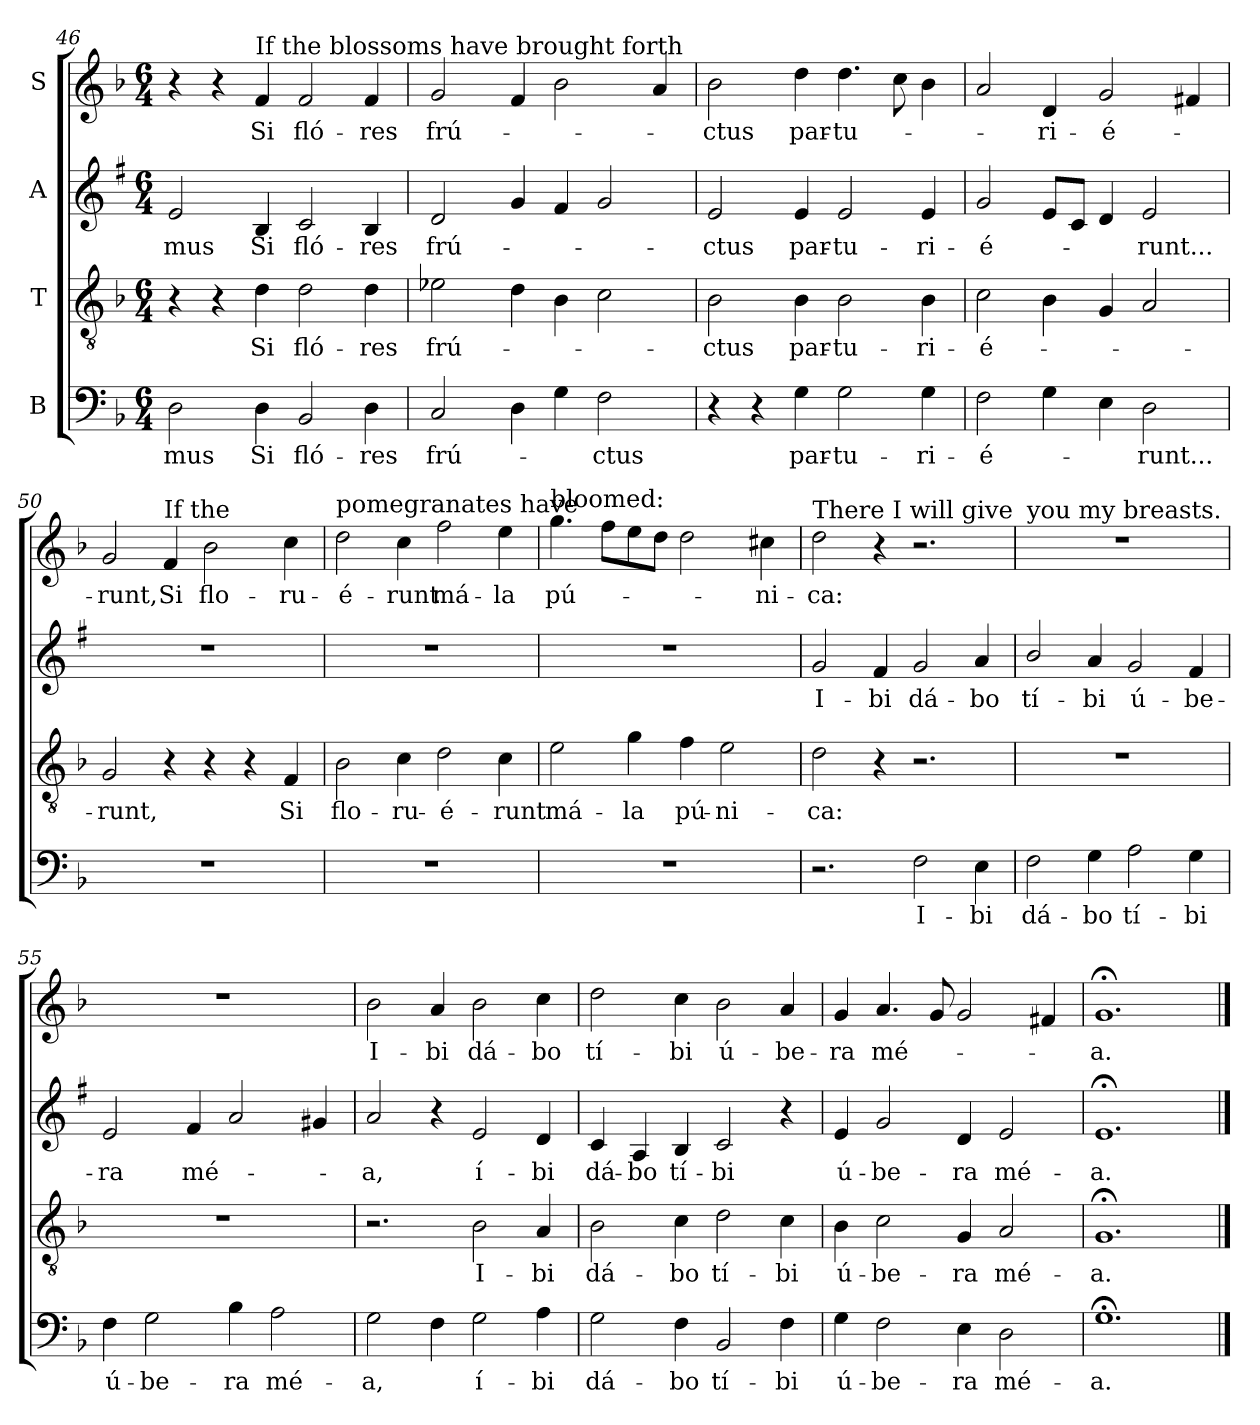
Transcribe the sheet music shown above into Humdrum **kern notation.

**kern	**text	**kern	**text	**kern	**text	**kern	**text
*part4	*part4	*part3	*part3	*part2	*part2	*part1	*part1
*staff4	*staff4	*staff3	*staff3	*staff2	*staff2	*staff1	*staff1
*I"B	*	*I"T	*	*I"A	*	*I"S	*
*clefF4	*	*clefGv2	*	*clefG2	*	*clefG2	*
*	*	*	*	*ITrd1c2	*	*	*
*k[b-]	*	*k[b-]	*	*k[b-]	*	*k[b-]	*
*F:	*	*F:	*	*F:	*	*F:	*
*M6/4	*	*M6/4	*	*M6/4	*	*M6/4	*
=46	=46	=46	=46	=46	=46	=46	=46
!	!LO:LY:b	!	!	!	!LO:LY:b	!	!
2D\	-mus	4r	.	2d/	-mus	4r	.
.	.	4r	.	.	.	4r	.
!	!	!	!	!	!	!LO:TX:a:t=If the blossoms	!
!	!LO:LY:b	!	!LO:LY:b	!	!LO:LY:b	!	!LO:LY:b
4D\	Si	4d\	Si	4A/	Si	4f/	Si
!	!LO:LY:b	!	!LO:LY:b	!	!LO:LY:b	!	!LO:LY:b
2BB-/	fló-	2d\	fló-	2B-/	fló-	2f/	fló-
!	!LO:LY:b	!	!LO:LY:b	!	!LO:LY:b	!	!LO:LY:b
4D\	-res	4d\	-res	4A/	-res	4f/	-res
=47	=47	=47	=47	=47	=47	=47	=47
!	!LO:LY:b	!	!LO:LY:b	!	!LO:LY:b	!	!LO:LY:b
*	*	*	*	*	*	*^	*
2C/	frú-	2e-X\	frú-	2c/	frú-	2g/	16ryy	frú-
!	!	!	!	!	!	!	!LO:TX:a:t=have brought forth	!
.	.	.	.	.	.	.	1ryy	.
4D\	.	4d\	.	4f/	.	4f/	.	.
4G\	.	4B-\	.	4e/	.	2b-\	.	.
!	!LO:LY:b	!	!	!	!	!	!	!
2F\	-ctus	2c\	.	2f/	.	.	.	.
.	.	.	.	.	.	.	4..ryy	.
.	.	.	.	.	.	4a/	.	.
=48	=48	=48	=48	=48	=48	=48	=48	=48
!	!	!	!	!	!	!LO:TX:a:t=fruit,	!	!
!	!	!	!LO:LY:b	!	!LO:LY:b	!	!	!LO:LY:b
*	*	*	*	*	*	*v	*v	*
4r	.	2B-\	-ctus	2d/	-ctus	2b-\	-ctus
4r	.	.	.	.	.	.	.
!	!LO:LY:b	!	!LO:LY:b	!	!LO:LY:b	!	!LO:LY:b
4G\	par-	4B-\	par-	4d/	par-	4dd\	par-
!	!LO:LY:b	!	!LO:LY:b	!	!LO:LY:b	!	!LO:LY:b
2G\	-tu-	2B-\	-tu-	2d/	-tu-	4.dd\	-tu-
.	.	.	.	.	.	8cc\	.
!	!LO:LY:b	!	!LO:LY:b	!	!LO:LY:b	!	!
4G\	-ri-	4B-\	-ri-	4d/	-ri-	4b-\	.
!!LO:LB:g=z
=49	=49	=49	=49	=49	=49	=49	=49
!	!LO:LY:b	!	!LO:LY:b	!	!LO:LY:b	!	!
2F\	-é-	2c\	-é-	2f/	-é-	2a/	.
!	!	!	!	!	!	!	!LO:LY:b
4G\	.	4B-\	.	8d/L	.	4d/	-ri-
.	.	.	.	8B-/J	.	.	.
!	!	!	!	!	!	!	!LO:LY:b
4E\	.	4G/	.	4c/	.	2g/	-é-
!	!LO:LY:b	!	!	!	!LO:LY:b	!	!
2D\	-runt...	2A/	.	2d/	-runt...	.	.
.	.	.	.	.	.	4f#/	.
=50	=50	=50	=50	=50	=50	=50	=50
!	!	!	!LO:LY:b	!	!	!	!LO:LY:b
1.r	.	2G/	-runt,	1.r	.	2g/	-runt,
!	!	!	!	!	!	!LO:TX:a:t=If the	!
!	!	!	!	!	!	!	!LO:LY:b
.	.	4r	.	.	.	4f/	Si
!	!	!	!	!	!	!	!LO:LY:b
.	.	4r	.	.	.	2b-\	flo-
.	.	4r	.	.	.	.	.
!	!	!	!LO:LY:b	!	!	!	!LO:LY:b
.	.	4F/	Si	.	.	4cc\	-ru-
=51	=51	=51	=51	=51	=51	=51	=51
!	!	!	!	!	!	!LO:TX:a:t=pomegranates have	!
!	!	!	!LO:LY:b	!	!	!	!LO:LY:b
1.r	.	2B-\	flo-	1.r	.	2dd\	-é-
!	!	!	!LO:LY:b	!	!	!	!LO:LY:b
.	.	4c\	-ru-	.	.	4cc\	-runt
!	!	!	!LO:LY:b	!	!	!	!LO:LY:b
.	.	2d\	-é-	.	.	2ff\	má-
!	!	!	!LO:LY:b	!	!	!	!LO:LY:b
.	.	4c\	-runt	.	.	4ee\	-la
=52	=52	=52	=52	=52	=52	=52	=52
!	!	!	!	!	!	!LO:TX:a:t=bloomed&colon;	!
!	!	!	!LO:LY:b	!	!	!	!LO:LY:b
1.r	.	2e\	má-	1.r	.	4.gg\	pú-
.	.	.	.	.	.	8ff\L	.
!	!	!	!LO:LY:b	!	!	!	!
.	.	4g\	-la	.	.	8ee\	.
.	.	.	.	.	.	8dd\J	.
!	!	!	!LO:LY:b	!	!	!	!
.	.	4f\	pú-	.	.	2dd\	.
!	!	!	!LO:LY:b	!	!	!	!
.	.	2e\	-ni-	.	.	.	.
!	!	!	!	!	!	!	!LO:LY:b
.	.	.	.	.	.	4cc#\	-ni-
!!LO:PB:g=z
=53	=53	=53	=53	=53	=53	=53	=53
!	!	!	!	!	!	!LO:TX:a:t=There I will give	!
!	!	!	!LO:LY:b	!	!LO:LY:b	!	!LO:LY:b
2.r	.	2d\	-ca:	2f/	I-	2dd\	-ca:
!	!	!	!	!	!LO:LY:b	!	!
.	.	4r	.	4e/	-bi	4r	.
!	!LO:LY:b	!	!	!	!LO:LY:b	!	!
2F\	I-	2.r	.	2f/	dá-	2.r	.
!	!LO:LY:b	!	!	!	!LO:LY:b	!	!
4E\	-bi	.	.	4g/	-bo	.	.
=54	=54	=54	=54	=54	=54	=54	=54
!	!	!	!	!	!	!LO:TX:a:t=you my breasts.	!
!	!LO:LY:b	!	!	!	!LO:LY:b	!	!
2F\	dá-	1.r	.	2a/	tí-	1.r	.
!	!LO:LY:b	!	!	!	!LO:LY:b	!	!
4G\	-bo	.	.	4g/	-bi	.	.
!	!LO:LY:b	!	!	!	!LO:LY:b	!	!
2A\	tí-	.	.	2f/	ú-	.	.
!	!LO:LY:b	!	!	!	!LO:LY:b	!	!
4G\	-bi	.	.	4e/	-be-	.	.
=55	=55	=55	=55	=55	=55	=55	=55
!	!LO:LY:b	!	!	!	!LO:LY:b	!	!
4F\	ú-	1.r	.	2d/	-ra	1.r	.
!	!LO:LY:b	!	!	!	!	!	!
2G\	-be-	.	.	.	.	.	.
!	!	!	!	!	!LO:LY:b	!	!
.	.	.	.	4e/	mé-	.	.
!	!LO:LY:b	!	!	!	!	!	!
4B-\	-ra	.	.	2g/	.	.	.
!	!LO:LY:b	!	!	!	!	!	!
2A\	mé-	.	.	.	.	.	.
.	.	.	.	4f#/	.	.	.
=56	=56	=56	=56	=56	=56	=56	=56
!	!LO:LY:b	!	!	!	!LO:LY:b	!	!LO:LY:b
2G\	-a,	2.r	.	2g/	-a,	2b-\	I-
!	!	!	!	!	!	!	!LO:LY:b
4F\	.	.	.	4r	.	4a/	-bi
!	!LO:LY:b	!	!LO:LY:b	!	!LO:LY:b	!	!LO:LY:b
2G\	í-	2B-\	I-	2d/	í-	2b-\	dá-
!	!LO:LY:b	!	!LO:LY:b	!	!LO:LY:b	!	!LO:LY:b
4A\	-bi	4A/	-bi	4c/	-bi	4cc\	-bo
!!LO:LB:g=z
=57	=57	=57	=57	=57	=57	=57	=57
!	!LO:LY:b	!	!LO:LY:b	!	!LO:LY:b	!	!LO:LY:b
2G\	dá-	2B-\	dá-	4B-/	dá-	2dd\	tí-
!	!	!	!	!	!LO:LY:b	!	!
.	.	.	.	4G/	-bo	.	.
!	!LO:LY:b	!	!LO:LY:b	!	!LO:LY:b	!	!LO:LY:b
4F\	-bo	4c\	-bo	4A/	tí-	4cc\	-bi
!	!LO:LY:b	!	!LO:LY:b	!	!LO:LY:b	!	!LO:LY:b
2BB-/	tí-	2d\	tí-	2B-/	-bi	2b-\	ú-
!	!LO:LY:b	!	!LO:LY:b	!	!	!	!LO:LY:b
4F\	-bi	4c\	-bi	4r	.	4a/	-be-
=58	=58	=58	=58	=58	=58	=58	=58
!	!LO:LY:b	!	!LO:LY:b	!	!LO:LY:b	!	!LO:LY:b
4G\	ú-	4B-\	ú-	4d/	ú-	4g/	-ra
!	!LO:LY:b	!	!LO:LY:b	!	!LO:LY:b	!	!LO:LY:b
2F\	-be-	2c\	-be-	2f/	-be-	4.a/	mé-
.	.	.	.	.	.	8g/	.
!	!LO:LY:b	!	!LO:LY:b	!	!LO:LY:b	!	!
4E\	-ra	4G/	-ra	4c/	-ra	2g/	.
!	!LO:LY:b	!	!LO:LY:b	!	!LO:LY:b	!	!
2D\	mé-	2A/	mé-	2d/	mé-	.	.
.	.	.	.	.	.	4f#/	.
=59	=59	=59	=59	=59	=59	=59	=59
!	!LO:LY:b	!	!LO:LY:b	!	!LO:LY:b	!	!LO:LY:b
1.G;<	-a.	1.G;	-a.	1.d;	-a.	1.g;	-a.
==	==	==	==	==	==	==	==
*-	*-	*-	*-	*-	*-	*-	*-
